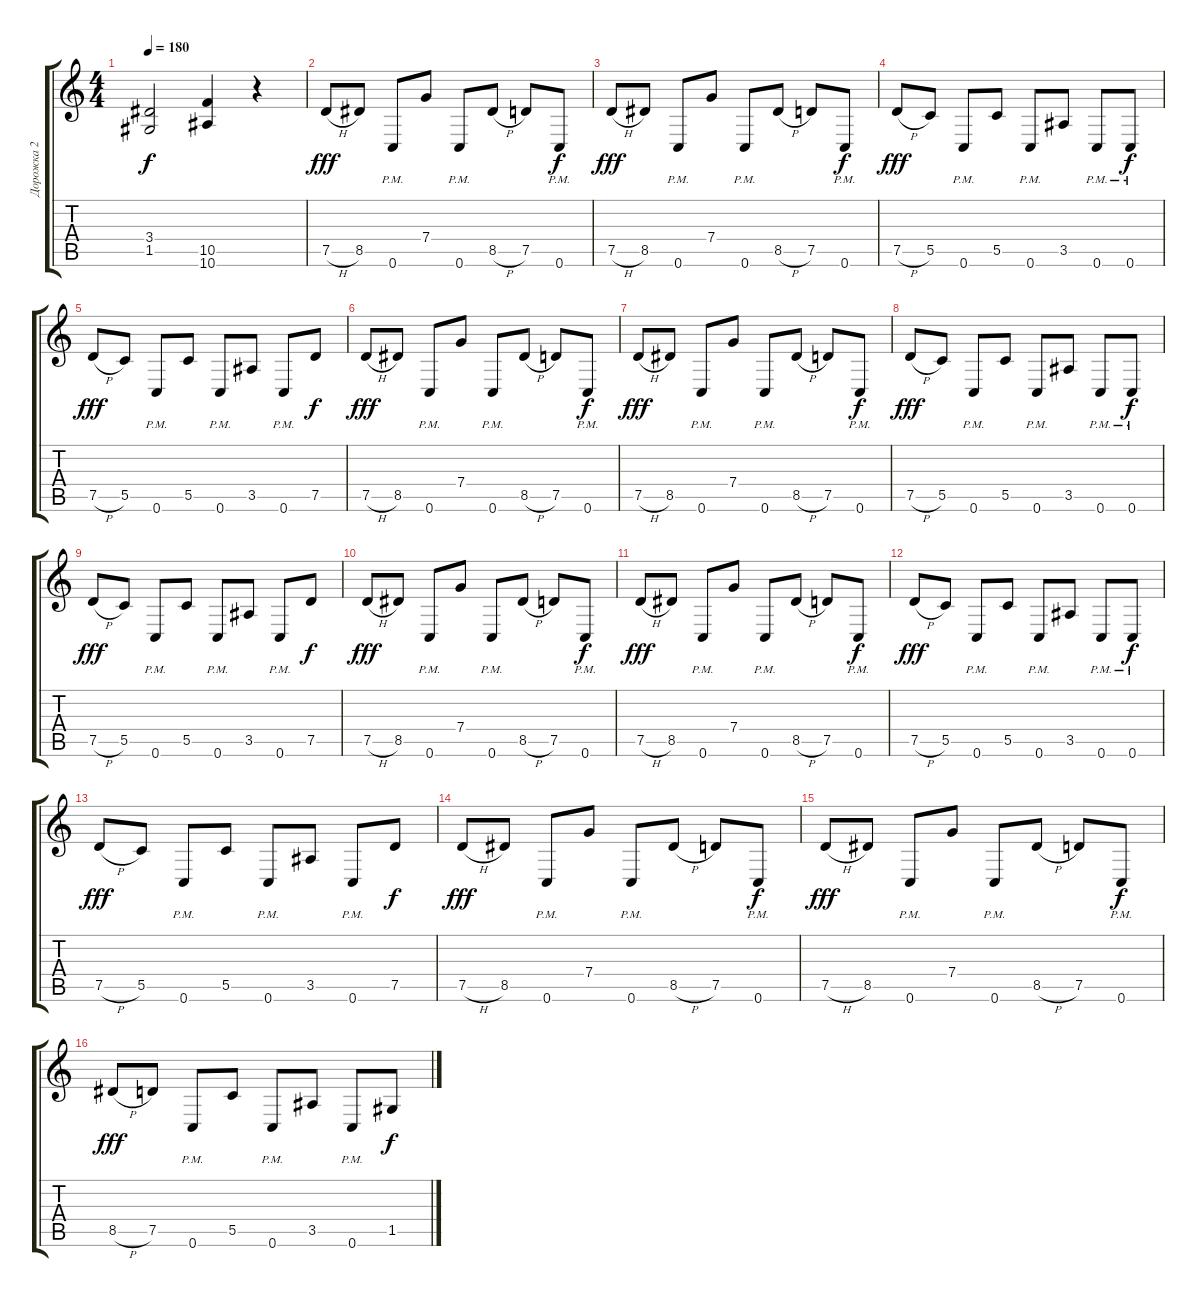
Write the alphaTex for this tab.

\track ("Дорожка 2" "Дорожка 2") {instrument overdrivenguitar}
\staff {score tabs}
\tuning (D4 A3 F3 C3 G2 C2) {hide}
\ts (4 4)
\tempo 180
\clef g2
\ks c
(3.4{t} 1.5{t}).2{dy f} (10.5 10.6).4 r.4 |
7.5{h}.8{dy fff} 8.5.8 0.6{pm}.8 7.4.8 0.6{pm}.8 8.5{h}.8 7.5.8 0.6{pm}.8{dy f} |
7.5{h}.8{dy fff} 8.5.8 0.6{pm}.8 7.4.8 0.6{pm}.8 8.5{h}.8 7.5.8 0.6{pm}.8{dy f} |
7.5{h}.8{dy fff} 5.5.8 0.6{pm}.8 5.5.8 0.6{pm}.8 3.5.8 0.6{pm}.8 0.6{pm}.8{dy f} |
7.5{h}.8{dy fff} 5.5.8 0.6{pm}.8 5.5.8 0.6{pm}.8 3.5.8 0.6{pm}.8 7.5.8{dy f} |
7.5{h}.8{dy fff} 8.5.8 0.6{pm}.8 7.4.8 0.6{pm}.8 8.5{h}.8 7.5.8 0.6{pm}.8{dy f} |
7.5{h}.8{dy fff} 8.5.8 0.6{pm}.8 7.4.8 0.6{pm}.8 8.5{h}.8 7.5.8 0.6{pm}.8{dy f} |
7.5{h}.8{dy fff} 5.5.8 0.6{pm}.8 5.5.8 0.6{pm}.8 3.5.8 0.6{pm}.8 0.6{pm}.8{dy f} |
7.5{h}.8{dy fff} 5.5.8 0.6{pm}.8 5.5.8 0.6{pm}.8 3.5.8 0.6{pm}.8 7.5.8{dy f} |
7.5{h}.8{dy fff} 8.5.8 0.6{pm}.8 7.4.8 0.6{pm}.8 8.5{h}.8 7.5.8 0.6{pm}.8{dy f} |
7.5{h}.8{dy fff} 8.5.8 0.6{pm}.8 7.4.8 0.6{pm}.8 8.5{h}.8 7.5.8 0.6{pm}.8{dy f} |
7.5{h}.8{dy fff} 5.5.8 0.6{pm}.8 5.5.8 0.6{pm}.8 3.5.8 0.6{pm}.8 0.6{pm}.8{dy f} |
7.5{h}.8{dy fff} 5.5.8 0.6{pm}.8 5.5.8 0.6{pm}.8 3.5.8 0.6{pm}.8 7.5.8{dy f} |
7.5{h}.8{dy fff} 8.5.8 0.6{pm}.8 7.4.8 0.6{pm}.8 8.5{h}.8 7.5.8 0.6{pm}.8{dy f} |
7.5{h}.8{dy fff} 8.5.8 0.6{pm}.8 7.4.8 0.6{pm}.8 8.5{h}.8 7.5.8 0.6{pm}.8{dy f} |
8.5{h}.8{dy fff} 7.5.8 0.6{pm}.8 5.5.8 0.6{pm}.8 3.5.8 0.6{pm}.8 1.5.8{dy f}
